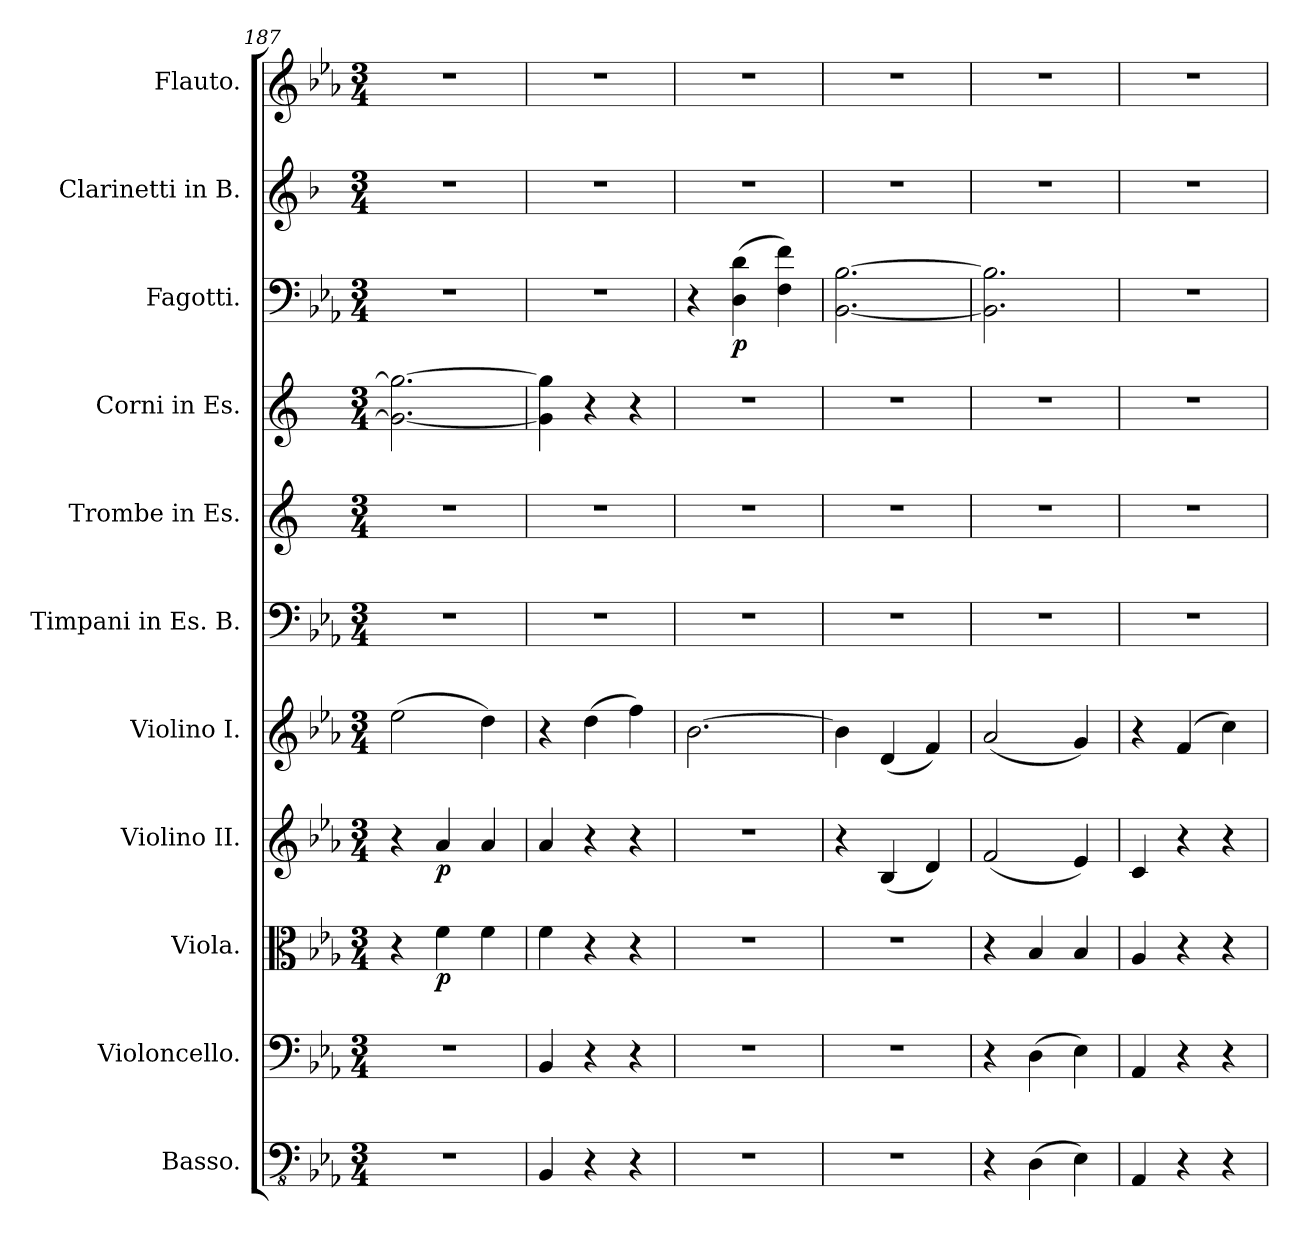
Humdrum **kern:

**kern	**kern	**kern	**dynam	**kern	**dynam	**kern	**kern	**kern	**kern	**kern	**dynam	**kern	**kern
*part11	*part10	*part9	*part9	*part8	*part8	*part7	*part6	*part5	*part4	*part3	*part3	*part2	*part1
*staff11	*staff10	*staff9	*staff9	*staff8	*staff8	*staff7	*staff6	*staff5	*staff4	*staff3	*staff3	*staff2	*staff1
*I"Basso.	*I"Violoncello.	*I"Viola.	*	*I"Violino II.	*	*I"Violino I.	*I"Timpani in Es. B.	*I"Trombe in Es.	*I"Corni in Es.	*I"Fagotti.	*	*I"Clarinetti in B.	*I"Flauto.
*	*	*	*	*	*	*	*I'Timp	*	*	*	*	*I'Cl	*I'Fl
*clefFv4	*clefF4	*clefC3	*	*clefG2	*	*clefG2	*clefF4	*clefG2	*clefG2	*clefF4	*	*clefG2	*clefG2
*	*	*	*	*	*	*	*	*ITrd-2c-3	*ITrd5c9	*	*	*ITrd1c2	*
*k[b-e-a-]	*k[b-e-a-]	*k[b-e-a-]	*	*k[b-e-a-]	*	*k[b-e-a-]	*k[b-e-a-]	*k[b-e-a-]	*k[b-e-a-]	*k[b-e-a-]	*	*k[b-e-a-]	*k[b-e-a-]
*M3/4	*M3/4	*M3/4	*	*M3/4	*	*M3/4	*M3/4	*M3/4	*M3/4	*M3/4	*	*M3/4	*M3/4
=187	=187	=187	=187	=187	=187	=187	=187	=187	=187	=187	=187	=187	=187
2.r	2.r	4r	.	4r	.	(>2ee-\	2.r	2.r	2.B-\_ 2.b-\_	2.r	.	2.r	2.r
!	!	!	!LO:DY:b	!	!LO:DY:b	!	!	!	!	!	!	!	!
.	.	4f\	p	4a-/	p	.	.	.	.	.	.	.	.
.	.	4f\	.	4a-/	.	4dd\)	.	.	.	.	.	.	.
=188	=188	=188	=188	=188	=188	=188	=188	=188	=188	=188	=188	=188	=188
4BBB-/	4BB-/	4f\	.	4a-/	.	4r	2.r	2.r	4B-\] 4b-\]	2.r	.	2.r	2.r
4r	4r	4r	.	4r	.	(>4dd\	.	.	4r	.	.	.	.
4r	4r	4r	.	4r	.	4ff\)	.	.	4r	.	.	.	.
=189	=189	=189	=189	=189	=189	=189	=189	=189	=189	=189	=189	=189	=189
2.r	2.r	2.r	.	2.r	.	[2.b-\	2.r	2.r	2.r	4r	.	2.r	2.r
!	!	!	!	!	!	!	!	!	!	!	!LO:DY:b	!	!
.	.	.	.	.	.	.	.	.	.	(>4D\ 4d\	p	.	.
.	.	.	.	.	.	.	.	.	.	4F\ 4f\)	.	.	.
=190	=190	=190	=190	=190	=190	=190	=190	=190	=190	=190	=190	=190	=190
2.r	2.r	2.r	.	4r	.	4b-\]	2.r	2.r	2.r	[2.BB-\ [2.B-\	.	2.r	2.r
.	.	.	.	(<4B-/	.	(<4d/	.	.	.	.	.	.	.
.	.	.	.	4d/)	.	4f/)	.	.	.	.	.	.	.
=191	=191	=191	=191	=191	=191	=191	=191	=191	=191	=191	=191	=191	=191
4r	4r	4r	.	(<2f/	.	(<2a-/	2.r	2.r	2.r	2.BB-\] 2.B-\]	.	2.r	2.r
(>4DD\	(>4D\	4B-/	.	.	.	.	.	.	.	.	.	.	.
4EE-\)	4E-\)	4B-/	.	4e-/)	.	4g/)	.	.	.	.	.	.	.
=192	=192	=192	=192	=192	=192	=192	=192	=192	=192	=192	=192	=192	=192
4AAA-/	4AA-/	4A-/	.	4c/	.	4r	2.r	2.r	2.r	2.r	.	2.r	2.r
4r	4r	4r	.	4r	.	(>4f/	.	.	.	.	.	.	.
4r	4r	4r	.	4r	.	4cc\)	.	.	.	.	.	.	.
=	=	=	=	=	=	=	=	=	=	=	=	=	=
*-	*-	*-	*-	*-	*-	*-	*-	*-	*-	*-	*-	*-	*-
